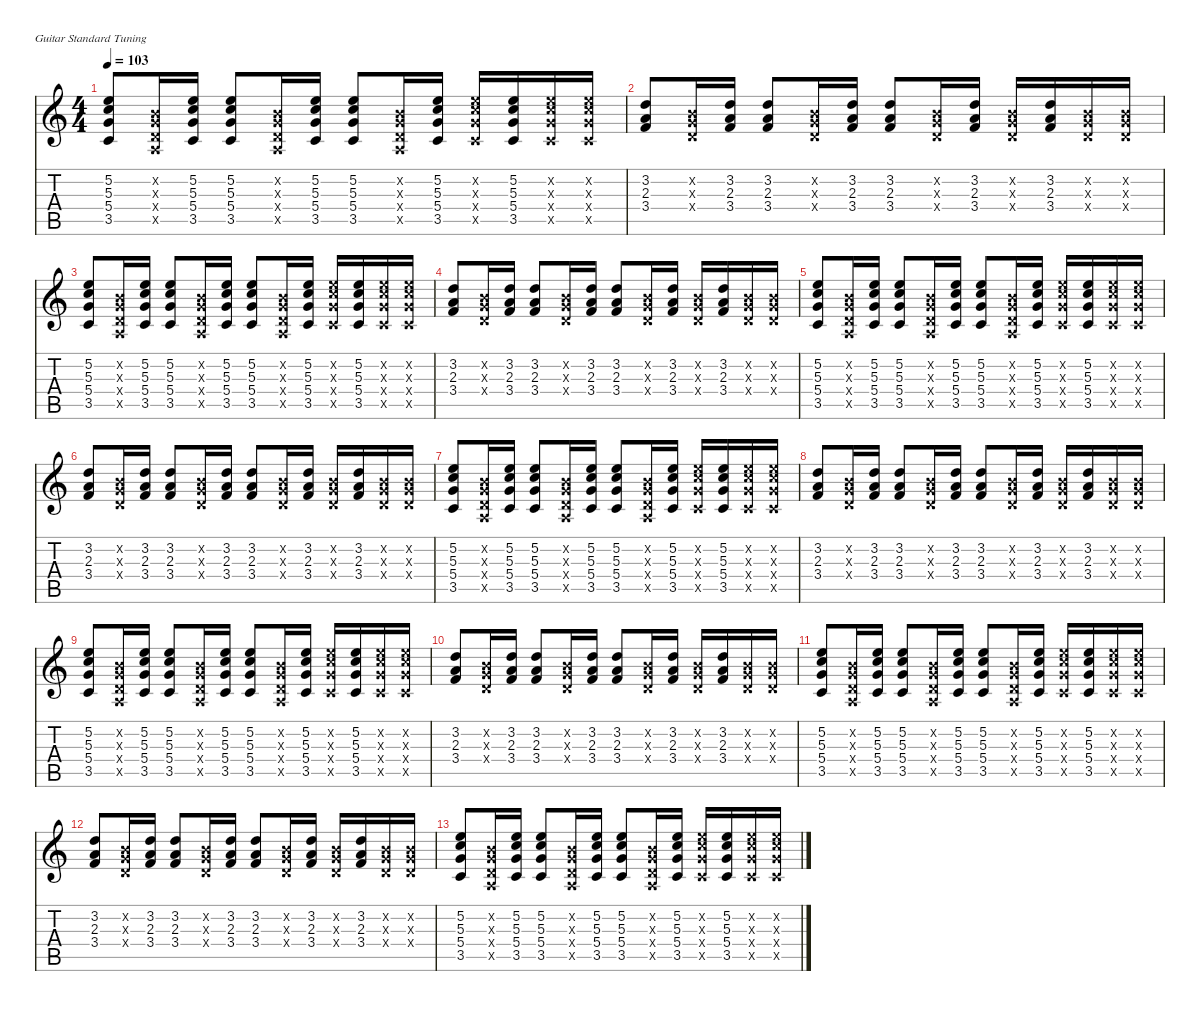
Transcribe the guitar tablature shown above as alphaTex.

\defaultSystemsLayout 4
\hideDynamics
\bracketExtendMode nobrackets
\singleTrackTrackNamePolicy hidden
\multiTrackTrackNamePolicy hidden
\otherSystemsTrackNameOrientation horizontal
\track ("Guitar 1" "el.guit.") {instrument electricguitarclean}
\staff {score tabs}
\tuning (E4 B3 G3 D3 A2 E2)
\ts (4 4)
\tempo 103
\clef g2
\ks c
(5.2 5.3 5.4 3.5).8{dy f beam Up} (0.2{x} 0.3{x} 0.4{x} 0.5{x}).16{beam Up} (5.2 5.3 5.4 3.5).16{beam Up} (5.2 5.3 5.4 3.5).8{beam Up} (0.2{x} 0.3{x} 0.4{x} 0.5{x}).16{beam Up} (5.2 5.3 5.4 3.5).16{beam Up} (5.2 5.3 5.4 3.5).8{beam Up} (0.2{x} 0.3{x} 0.4{x} 0.5{x}).16{beam Up} (5.2 5.3 5.4 3.5).16{beam Up} (5.2{x} 5.3{x} 5.4{x} 3.5{x}).16{beam Up} (5.2 5.3 5.4 3.5).16{beam Up} (5.2{x} 5.3{x} 5.4{x} 3.5{x}).16{beam Up} (5.2{x} 5.3{x} 5.4{x} 3.5{x}).16{beam Up} |
(3.2 2.3 3.4).8{beam Up} (0.2{x} 0.3{x} 0.4{x}).16{beam Up} (3.2 2.3 3.4).16{beam Up} (3.2 2.3 3.4).8{beam Up} (0.2{x} 0.3{x} 0.4{x}).16{beam Up} (3.2 2.3 3.4).16{beam Up} (3.2 2.3 3.4).8{beam Up} (0.2{x} 0.3{x} 0.4{x}).16{beam Up} (3.2 2.3 3.4).16{beam Up} (0.2{x} 0.3{x} 0.4{x}).16{beam Up} (3.2 2.3 3.4).16{beam Up} (0.2{x} 0.3{x} 0.4{x}).16{beam Up} (0.2{x} 0.3{x} 0.4{x}).16{beam Up} |
(5.2 5.3 5.4 3.5).8{beam Up} (0.2{x} 0.3{x} 0.4{x} 0.5{x}).16{beam Up} (5.2 5.3 5.4 3.5).16{beam Up} (5.2 5.3 5.4 3.5).8{beam Up} (0.2{x} 0.3{x} 0.4{x} 0.5{x}).16{beam Up} (5.2 5.3 5.4 3.5).16{beam Up} (5.2 5.3 5.4 3.5).8{beam Up} (0.2{x} 0.3{x} 0.4{x} 0.5{x}).16{beam Up} (5.2 5.3 5.4 3.5).16{beam Up} (5.2{x} 5.3{x} 5.4{x} 3.5{x}).16{beam Up} (5.2 5.3 5.4 3.5).16{beam Up} (5.2{x} 5.3{x} 5.4{x} 3.5{x}).16{beam Up} (5.2{x} 5.3{x} 5.4{x} 3.5{x}).16{beam Up} |
(3.2 2.3 3.4).8{beam Up} (0.2{x} 0.3{x} 0.4{x}).16{beam Up} (3.2 2.3 3.4).16{beam Up} (3.2 2.3 3.4).8{beam Up} (0.2{x} 0.3{x} 0.4{x}).16{beam Up} (3.2 2.3 3.4).16{beam Up} (3.2 2.3 3.4).8{beam Up} (0.2{x} 0.3{x} 0.4{x}).16{beam Up} (3.2 2.3 3.4).16{beam Up} (0.2{x} 0.3{x} 0.4{x}).16{beam Up} (3.2 2.3 3.4).16{beam Up} (0.2{x} 0.3{x} 0.4{x}).16{beam Up} (0.2{x} 0.3{x} 0.4{x}).16{beam Up} |
(5.2 5.3 5.4 3.5).8{beam Up} (0.2{x} 0.3{x} 0.4{x} 0.5{x}).16{beam Up} (5.2 5.3 5.4 3.5).16{beam Up} (5.2 5.3 5.4 3.5).8{beam Up} (0.2{x} 0.3{x} 0.4{x} 0.5{x}).16{beam Up} (5.2 5.3 5.4 3.5).16{beam Up} (5.2 5.3 5.4 3.5).8{beam Up} (0.2{x} 0.3{x} 0.4{x} 0.5{x}).16{beam Up} (5.2 5.3 5.4 3.5).16{beam Up} (5.2{x} 5.3{x} 5.4{x} 3.5{x}).16{beam Up} (5.2 5.3 5.4 3.5).16{beam Up} (5.2{x} 5.3{x} 5.4{x} 3.5{x}).16{beam Up} (5.2{x} 5.3{x} 5.4{x} 3.5{x}).16{beam Up} |
(3.2 2.3 3.4).8{beam Up} (0.2{x} 0.3{x} 0.4{x}).16{beam Up} (3.2 2.3 3.4).16{beam Up} (3.2 2.3 3.4).8{beam Up} (0.2{x} 0.3{x} 0.4{x}).16{beam Up} (3.2 2.3 3.4).16{beam Up} (3.2 2.3 3.4).8{beam Up} (0.2{x} 0.3{x} 0.4{x}).16{beam Up} (3.2 2.3 3.4).16{beam Up} (0.2{x} 0.3{x} 0.4{x}).16{beam Up} (3.2 2.3 3.4).16{beam Up} (0.2{x} 0.3{x} 0.4{x}).16{beam Up} (0.2{x} 0.3{x} 0.4{x}).16{beam Up} |
(5.2 5.3 5.4 3.5).8{beam Up} (0.2{x} 0.3{x} 0.4{x} 0.5{x}).16{beam Up} (5.2 5.3 5.4 3.5).16{beam Up} (5.2 5.3 5.4 3.5).8{beam Up} (0.2{x} 0.3{x} 0.4{x} 0.5{x}).16{beam Up} (5.2 5.3 5.4 3.5).16{beam Up} (5.2 5.3 5.4 3.5).8{beam Up} (0.2{x} 0.3{x} 0.4{x} 0.5{x}).16{beam Up} (5.2 5.3 5.4 3.5).16{beam Up} (5.2{x} 5.3{x} 5.4{x} 3.5{x}).16{beam Up} (5.2 5.3 5.4 3.5).16{beam Up} (5.2{x} 5.3{x} 5.4{x} 3.5{x}).16{beam Up} (5.2{x} 5.3{x} 5.4{x} 3.5{x}).16{beam Up} |
(3.2 2.3 3.4).8{beam Up} (0.2{x} 0.3{x} 0.4{x}).16{beam Up} (3.2 2.3 3.4).16{beam Up} (3.2 2.3 3.4).8{beam Up} (0.2{x} 0.3{x} 0.4{x}).16{beam Up} (3.2 2.3 3.4).16{beam Up} (3.2 2.3 3.4).8{beam Up} (0.2{x} 0.3{x} 0.4{x}).16{beam Up} (3.2 2.3 3.4).16{beam Up} (0.2{x} 0.3{x} 0.4{x}).16{beam Up} (3.2 2.3 3.4).16{beam Up} (0.2{x} 0.3{x} 0.4{x}).16{beam Up} (0.2{x} 0.3{x} 0.4{x}).16{beam Up} |
(5.2 5.3 5.4 3.5).8{beam Up} (0.2{x} 0.3{x} 0.4{x} 0.5{x}).16{beam Up} (5.2 5.3 5.4 3.5).16{beam Up} (5.2 5.3 5.4 3.5).8{beam Up} (0.2{x} 0.3{x} 0.4{x} 0.5{x}).16{beam Up} (5.2 5.3 5.4 3.5).16{beam Up} (5.2 5.3 5.4 3.5).8{beam Up} (0.2{x} 0.3{x} 0.4{x} 0.5{x}).16{beam Up} (5.2 5.3 5.4 3.5).16{beam Up} (5.2{x} 5.3{x} 5.4{x} 3.5{x}).16{beam Up} (5.2 5.3 5.4 3.5).16{beam Up} (5.2{x} 5.3{x} 5.4{x} 3.5{x}).16{beam Up} (5.2{x} 5.3{x} 5.4{x} 3.5{x}).16{beam Up} |
(3.2 2.3 3.4).8{beam Up} (0.2{x} 0.3{x} 0.4{x}).16{beam Up} (3.2 2.3 3.4).16{beam Up} (3.2 2.3 3.4).8{beam Up} (0.2{x} 0.3{x} 0.4{x}).16{beam Up} (3.2 2.3 3.4).16{beam Up} (3.2 2.3 3.4).8{beam Up} (0.2{x} 0.3{x} 0.4{x}).16{beam Up} (3.2 2.3 3.4).16{beam Up} (0.2{x} 0.3{x} 0.4{x}).16{beam Up} (3.2 2.3 3.4).16{beam Up} (0.2{x} 0.3{x} 0.4{x}).16{beam Up} (0.2{x} 0.3{x} 0.4{x}).16{beam Up} |
(5.2 5.3 5.4 3.5).8{beam Up} (0.2{x} 0.3{x} 0.4{x} 0.5{x}).16{beam Up} (5.2 5.3 5.4 3.5).16{beam Up} (5.2 5.3 5.4 3.5).8{beam Up} (0.2{x} 0.3{x} 0.4{x} 0.5{x}).16{beam Up} (5.2 5.3 5.4 3.5).16{beam Up} (5.2 5.3 5.4 3.5).8{beam Up} (0.2{x} 0.3{x} 0.4{x} 0.5{x}).16{beam Up} (5.2 5.3 5.4 3.5).16{beam Up} (5.2{x} 5.3{x} 5.4{x} 3.5{x}).16{beam Up} (5.2 5.3 5.4 3.5).16{beam Up} (5.2{x} 5.3{x} 5.4{x} 3.5{x}).16{beam Up} (5.2{x} 5.3{x} 5.4{x} 3.5{x}).16{beam Up} |
(3.2 2.3 3.4).8{beam Up} (0.2{x} 0.3{x} 0.4{x}).16{beam Up} (3.2 2.3 3.4).16{beam Up} (3.2 2.3 3.4).8{beam Up} (0.2{x} 0.3{x} 0.4{x}).16{beam Up} (3.2 2.3 3.4).16{beam Up} (3.2 2.3 3.4).8{beam Up} (0.2{x} 0.3{x} 0.4{x}).16{beam Up} (3.2 2.3 3.4).16{beam Up} (0.2{x} 0.3{x} 0.4{x}).16{beam Up} (3.2 2.3 3.4).16{beam Up} (0.2{x} 0.3{x} 0.4{x}).16{beam Up} (0.2{x} 0.3{x} 0.4{x}).16{beam Up} |
(5.2 5.3 5.4 3.5).8{beam Up} (0.2{x} 0.3{x} 0.4{x} 0.5{x}).16{beam Up} (5.2 5.3 5.4 3.5).16{beam Up} (5.2 5.3 5.4 3.5).8{beam Up} (0.2{x} 0.3{x} 0.4{x} 0.5{x}).16{beam Up} (5.2 5.3 5.4 3.5).16{beam Up} (5.2 5.3 5.4 3.5).8{beam Up} (0.2{x} 0.3{x} 0.4{x} 0.5{x}).16{beam Up} (5.2 5.3 5.4 3.5).16{beam Up} (5.2{x} 5.3{x} 5.4{x} 3.5{x}).16{beam Up} (5.2 5.3 5.4 3.5).16{beam Up} (5.2{x} 5.3{x} 5.4{x} 3.5{x}).16{beam Up} (5.2{x} 5.3{x} 5.4{x} 3.5{x}).16{beam Up}
